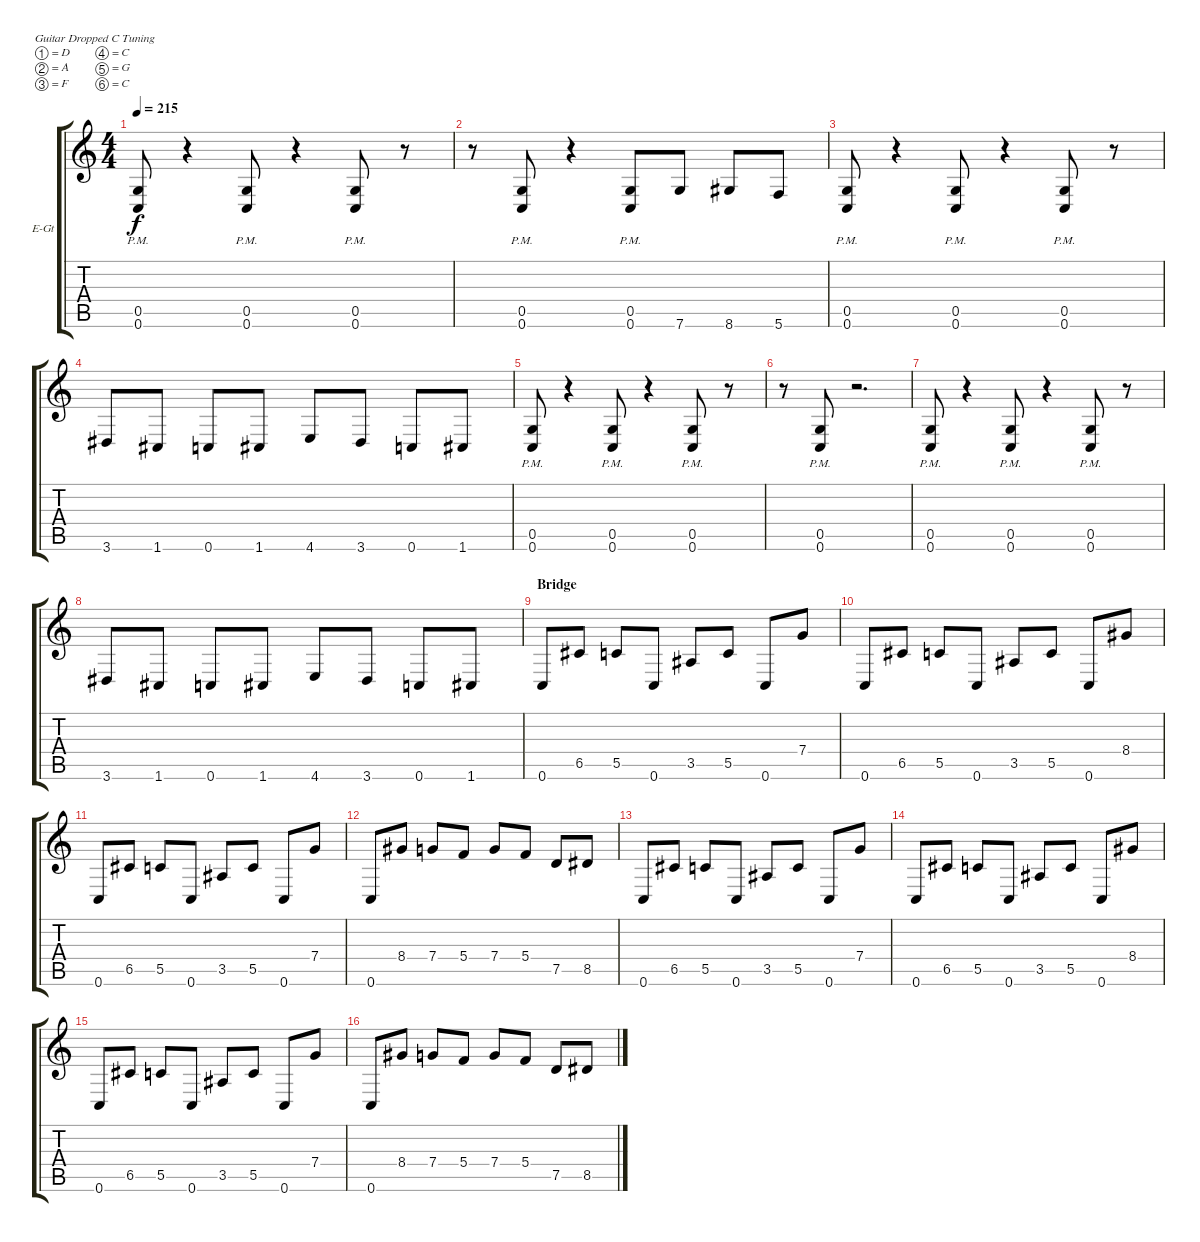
\defaultSystemsLayout 4
\bracketExtendMode groupsimilarinstruments
\firstSystemTrackNameOrientation horizontal
\otherSystemsTrackNameOrientation horizontal
\track ("Guitar 1" "E-Gt") {instrument distortionguitar}
\staff {score tabs}
\tuning (D4 A3 F3 C3 G2 C2)
\ts (4 4)
\tempo 215
\clef g2
\ks c
(0.6{pm} 0.5{pm}).8{dy f} r.4 (0.5{pm} 0.6{pm}).8 r.4 (0.6{pm} 0.5{pm}).8 r.8 |
r.8 (0.5{pm} 0.6{pm}).8 r.4 (0.6{pm} 0.5{pm}).8 7.6.8 8.6.8 5.6.8 |
(0.6{pm} 0.5{pm}).8 r.4 (0.5{pm} 0.6{pm}).8 r.4 (0.6{pm} 0.5{pm}).8 r.8 |
3.6.8 1.6.8 0.6.8 1.6.8 4.6.8 3.6.8 0.6.8 1.6.8 |
(0.6{pm} 0.5{pm}).8 r.4 (0.5{pm} 0.6{pm}).8 r.4 (0.6{pm} 0.5{pm}).8 r.8 |
r.8 (0.5{pm} 0.6{pm}).8 r.2{d} |
(0.6{pm} 0.5{pm}).8 r.4 (0.5{pm} 0.6{pm}).8 r.4 (0.6{pm} 0.5{pm}).8 r.8 |
3.6.8 1.6.8 0.6.8 1.6.8 4.6.8 3.6.8 0.6.8 1.6.8 |
\section ("" "Bridge")
0.6.8 6.5.8 5.5.8 0.6.8 3.5.8 5.5.8 0.6.8 7.4.8 |
0.6.8 6.5.8 5.5.8 0.6.8 3.5.8 5.5.8 0.6.8 8.4.8 |
0.6.8 6.5.8 5.5.8 0.6.8 3.5.8 5.5.8 0.6.8 7.4.8 |
0.6.8 8.4.8 7.4.8 5.4.8 7.4.8 5.4.8 7.5.8 8.5.8 |
0.6.8 6.5.8 5.5.8 0.6.8 3.5.8 5.5.8 0.6.8 7.4.8 |
0.6.8 6.5.8 5.5.8 0.6.8 3.5.8 5.5.8 0.6.8 8.4.8 |
0.6.8 6.5.8 5.5.8 0.6.8 3.5.8 5.5.8 0.6.8 7.4.8 |
0.6.8 8.4.8 7.4.8 5.4.8 7.4.8 5.4.8 7.5.8 8.5.8
